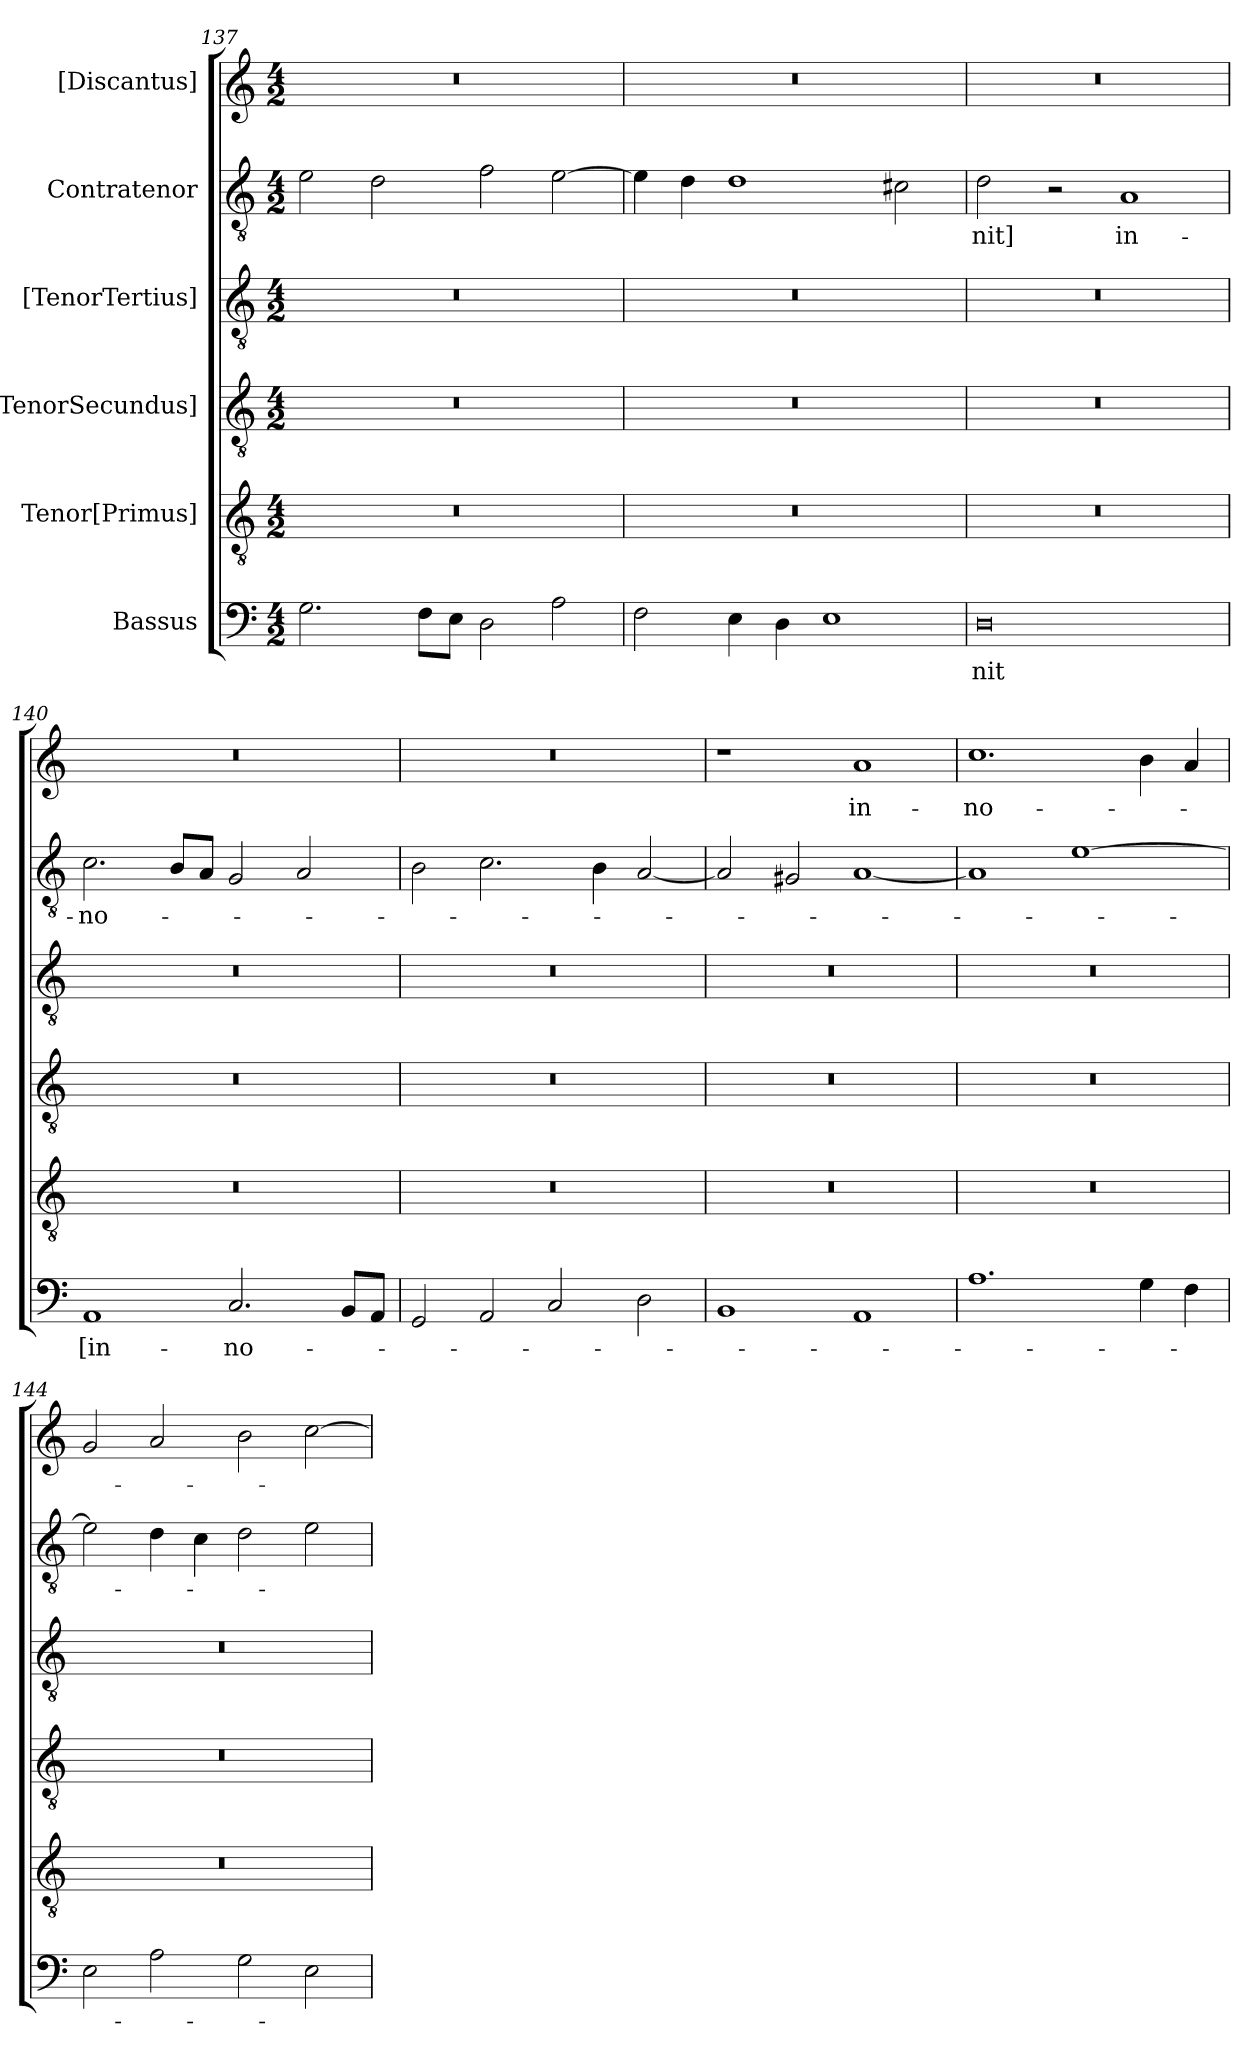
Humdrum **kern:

**kern	**text	**kern	**kern	**kern	**kern	**text	**kern	**text
*part6	*part6	*part5	*part4	*part3	*part2	*part2	*part1	*part1
*staff6	*staff6	*staff5	*staff4	*staff3	*staff2	*staff2	*staff1	*staff1
*I"Bassus	*	*I"Tenor[Primus]	*I"[TenorSecundus]	*I"[TenorTertius]	*I"Contratenor	*	*I"[Discantus]	*
*clefF4	*	*clefGv2	*clefGv2	*clefGv2	*clefGv2	*	*clefG2	*
*k[]	*	*k[]	*k[]	*k[]	*k[]	*	*k[]	*
*M4/2	*	*M4/2	*M4/2	*M4/2	*M4/2	*	*M4/2	*
=137	=137	=137	=137	=137	=137	=137	=137	=137
2.G\	.	0r	0r	0r	2e\	.	0r	.
.	.	.	.	.	2d\	.	.	.
8F\L	.	.	.	.	.	.	.	.
8E\J	.	.	.	.	.	.	.	.
2D\	.	.	.	.	2f\	.	.	.
2A\	.	.	.	.	[2e\	.	.	.
=138	=138	=138	=138	=138	=138	=138	=138	=138
2F\	.	0r	0r	0r	4e\]	.	0r	.
.	.	.	.	.	4d\	.	.	.
4E\	.	.	.	.	1d\	.	.	.
4D\	.	.	.	.	.	.	.	.
1E\	.	.	.	.	.	.	.	.
.	.	.	.	.	2c#X\	.	.	.
=139	=139	=139	=139	=139	=139	=139	=139	=139
0D\	-nit	0r	0r	0r	2d\	-nit]	0r	.
.	.	.	.	.	2r	.	.	.
.	.	.	.	.	1A/	in-	.	.
=140	=140	=140	=140	=140	=140	=140	=140	=140
1AA/	[in-	0r	0r	0r	2.c\	no-	0r	.
.	.	.	.	.	8B/L	.	.	.
.	.	.	.	.	8A/J	.	.	.
2.C/	no-	.	.	.	2G/	.	.	.
.	.	.	.	.	2A/	.	.	.
8BB/L	.	.	.	.	.	.	.	.
8AA/J	.	.	.	.	.	.	.	.
=141	=141	=141	=141	=141	=141	=141	=141	=141
2GG/	.	0r	0r	0r	2B\	.	0r	.
2AA/	.	.	.	.	2.c\	.	.	.
2C/	.	.	.	.	.	.	.	.
.	.	.	.	.	4B\	.	.	.
2D\	.	.	.	.	[2A/	.	.	.
=142	=142	=142	=142	=142	=142	=142	=142	=142
1BB/	.	0r	0r	0r	2A/]	.	1r	.
.	.	.	.	.	2G#X/	.	.	.
1AA/	.	.	.	.	[1A/	.	1a/	in-
=143	=143	=143	=143	=143	=143	=143	=143	=143
1.A\	.	0r	0r	0r	1A/]	.	1.cc\	no-
.	.	.	.	.	[1e\	.	.	.
4G\	.	.	.	.	.	.	4b\	.
4F\	.	.	.	.	.	.	4a/	.
=144	=144	=144	=144	=144	=144	=144	=144	=144
2E\	.	0r	0r	0r	2e\]	.	2g/	.
2A\	.	.	.	.	4d\	.	2a/	.
.	.	.	.	.	4c\	.	.	.
2G\	.	.	.	.	2d\	.	2b\	.
2E\	.	.	.	.	2e\	.	[2cc\	.
=	=	=	=	=	=	=	=	=
*-	*-	*-	*-	*-	*-	*-	*-	*-
